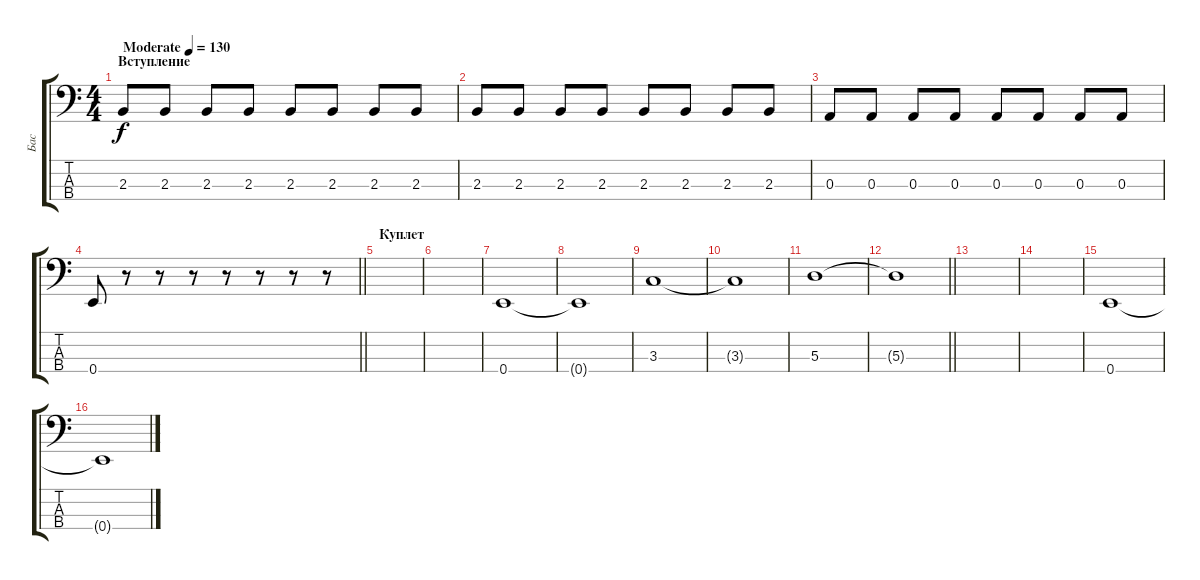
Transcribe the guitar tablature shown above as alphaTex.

\track ("Бас" "Бас") {instrument electricbassfinger}
\staff {score tabs}
\tuning (G2 D2 A1 E1) {hide}
\ts (4 4)
\section ("" "Вступление")
\tempo (130 "Moderate")
\clef f4
\ks c
2.3.8{dy f instrument electricbassfinger} 2.3.8 2.3.8 2.3.8 2.3.8 2.3.8 2.3.8 2.3.8 |
2.3.8 2.3.8 2.3.8 2.3.8 2.3.8 2.3.8 2.3.8 2.3.8 |
0.3.8 0.3.8 0.3.8 0.3.8 0.3.8 0.3.8 0.3.8 0.3.8 |
\barLineRight lightlight
0.4.8 r.8 r.8 r.8 r.8 r.8 r.8 r.8 |
\section ("" "Куплет")
|
|
0.4.1 |
0.4{t}.1 |
3.3.1 |
3.3{t}.1 |
5.3.1 |
\barLineRight lightlight
5.3{t}.1 |
\section ("" " ")
|
|
0.4.1 |
0.4{t}.1
